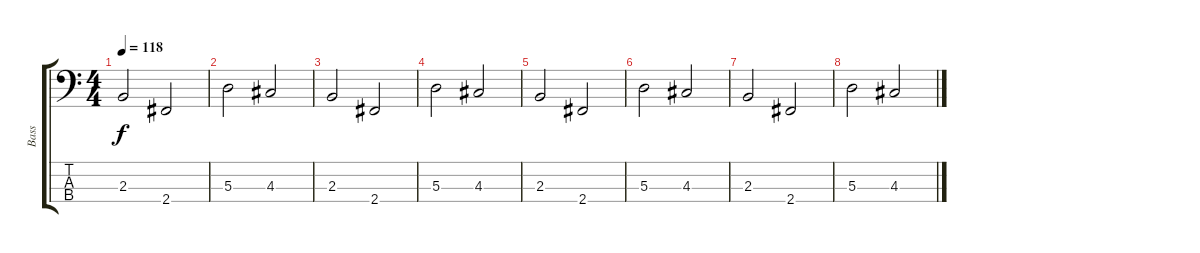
\track ("Bass" "Bass") {instrument electricbassfinger}
\staff {score tabs}
\tuning (G2 D2 A1 E1) {hide}
\ts (4 4)
\tempo 118
\clef f4
\ks c
2.3.2{dy f} 2.4.2 |
5.3.2 4.3.2 |
2.3.2 2.4.2 |
5.3.2 4.3.2 |
2.3.2 2.4.2 |
5.3.2 4.3.2 |
2.3.2 2.4.2 |
5.3.2 4.3.2
